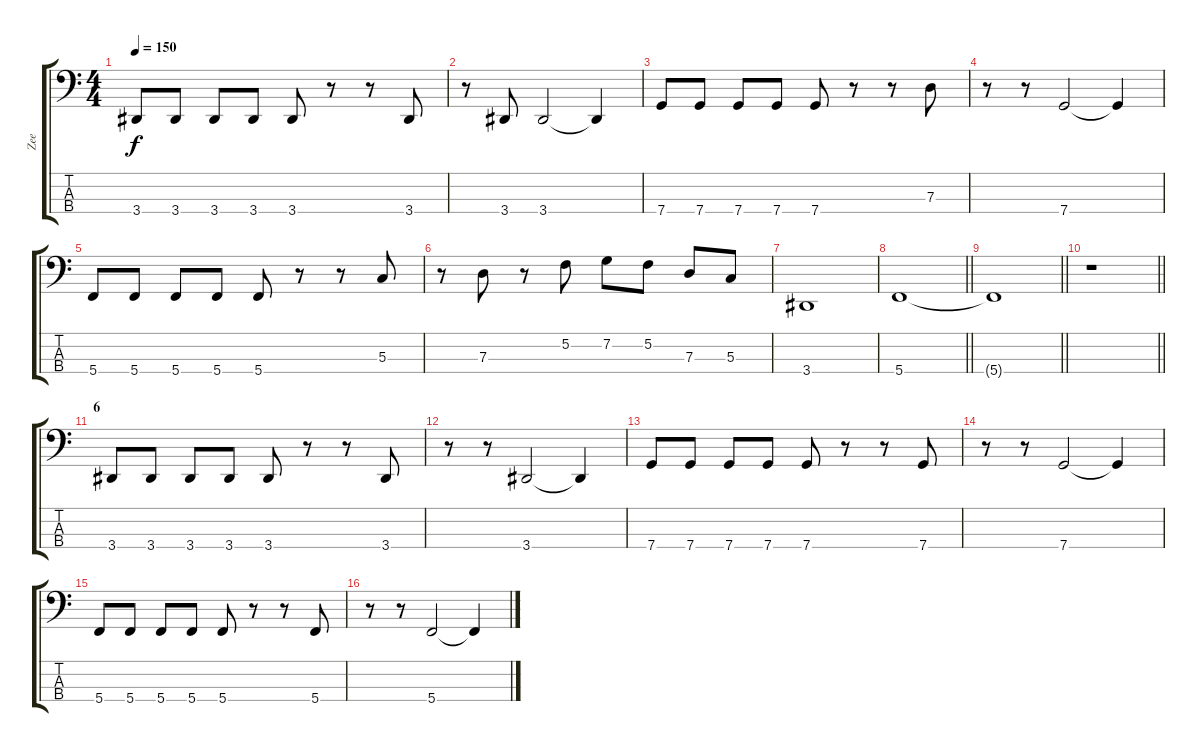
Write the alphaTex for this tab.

\track ("Zee" "Zee") {instrument electricbassfinger}
\staff {score tabs}
\tuning (F2 C2 G1 C1) {hide}
\ts (4 4)
\tempo 150
\clef f4
\ks c
3.4.8{dy f} 3.4.8 3.4.8 3.4.8 3.4.8 r.8 r.8 3.4.8 |
r.8 3.4.8 3.4.2 3.4{t}.4 |
7.4.8 7.4.8 7.4.8 7.4.8 7.4.8 r.8 r.8 7.3.8 |
r.8 r.8 7.4.2 7.4{t}.4 |
5.4.8 5.4.8 5.4.8 5.4.8 5.4.8 r.8 r.8 5.3.8 |
r.8 7.3.8 r.8 5.2.8 7.2.8 5.2.8 7.3.8 5.3.8 |
3.4.1 |
\barLineRight lightlight
5.4.1 |
\barLineRight lightlight
5.4{t}.1 |
\barLineRight lightlight
r.1 |
\section ("" "6")
3.4.8 3.4.8 3.4.8 3.4.8 3.4.8 r.8 r.8 3.4.8 |
r.8 r.8 3.4.2 3.4{t}.4 |
7.4.8 7.4.8 7.4.8 7.4.8 7.4.8 r.8 r.8 7.4.8 |
r.8 r.8 7.4.2 7.4{t}.4 |
5.4.8 5.4.8 5.4.8 5.4.8 5.4.8 r.8 r.8 5.4.8 |
r.8 r.8 5.4.2 5.4{t}.4
